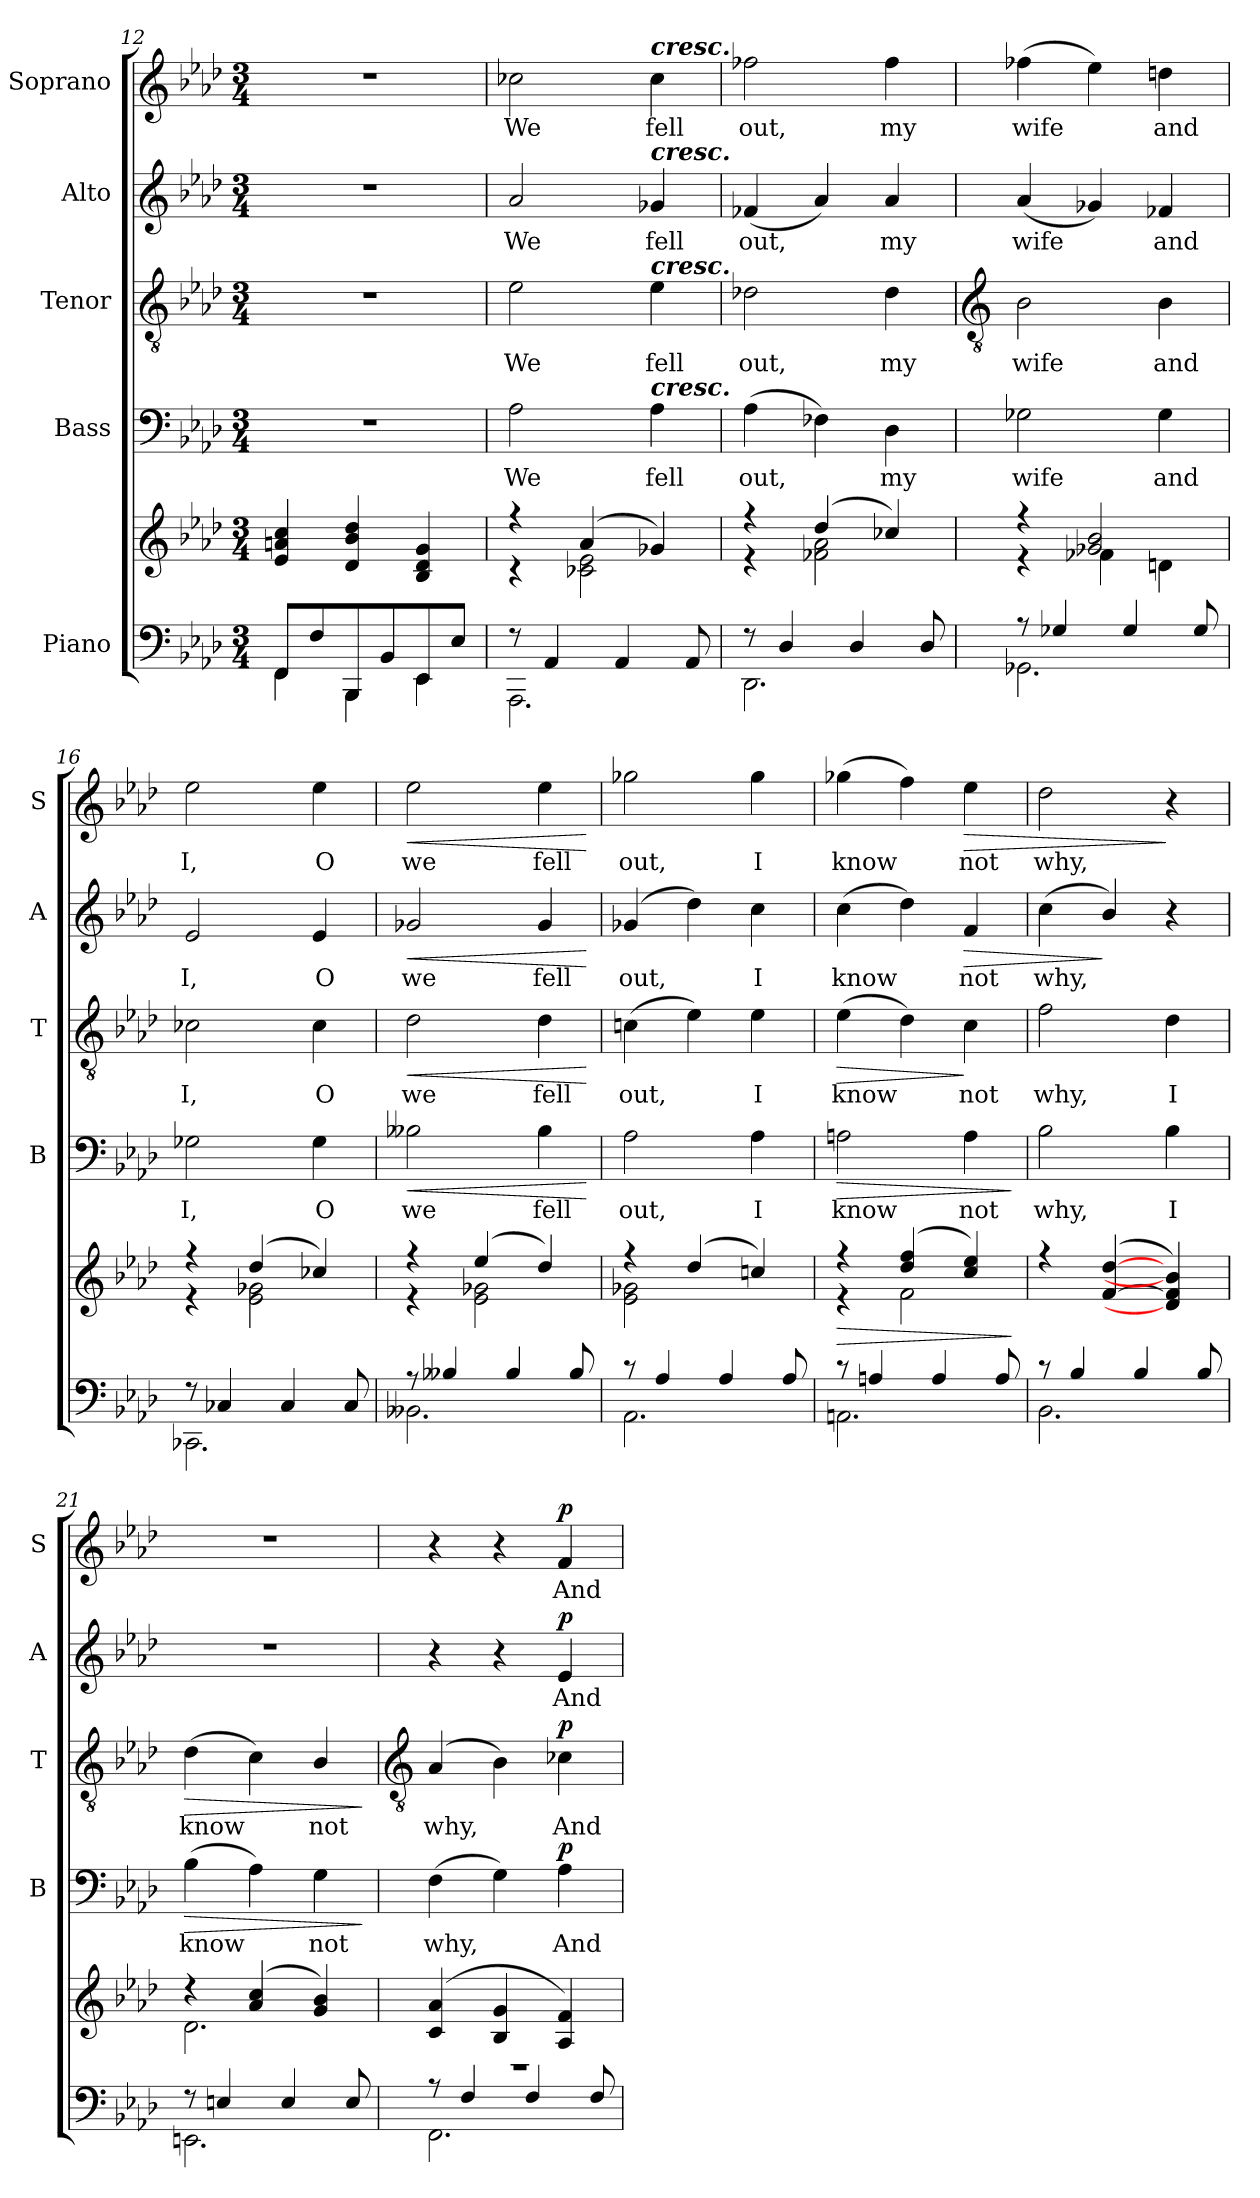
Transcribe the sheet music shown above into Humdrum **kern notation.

**kern	**kern	**dynam	**kern	**text	**dynam	**kern	**text	**dynam	**kern	**text	**dynam	**kern	**text	**dynam
*part5	*part5	*part5	*part4	*part4	*part4	*part3	*part3	*part3	*part2	*part2	*part2	*part1	*part1	*part1
*staff6	*staff5	*staff5/6	*staff4	*staff4	*staff4	*staff3	*staff3	*staff3	*staff2	*staff2	*staff2	*staff1	*staff1	*staff1
*I"Piano	*	*	*I"Bass	*	*	*I"Tenor	*	*	*I"Alto	*	*	*I"Soprano	*	*
*	*	*	*I'B	*	*	*I'T	*	*	*I'A	*	*	*I'S	*	*
*clefF4	*clefG2	*	*clefF4	*	*	*clefGv2	*	*	*clefG2	*	*	*clefG2	*	*
*k[b-e-a-d-]	*k[b-e-a-d-]	*	*k[b-e-a-d-]	*	*	*k[b-e-a-d-]	*	*	*k[b-e-a-d-]	*	*	*k[b-e-a-d-]	*	*
*A-:	*A-:	*	*A-:	*	*	*A-:	*	*	*A-:	*	*	*A-:	*	*
*M3/4	*M3/4	*	*M3/4	*	*	*M3/4	*	*	*M3/4	*	*	*M3/4	*	*
=12	=12	=12	=12	=12	=12	=12	=12	=12	=12	=12	=12	=12	=12	=12
*^	*^	*	*	*	*	*	*	*	*	*	*	*	*	*
!	!	!	!	!	!LO:N:vis=1	!	!	!LO:N:vis=1	!	!	!LO:N:vis=1	!	!	!LO:N:vis=1	!	!
8FF/L	4FF\	4e-/ 4an/ 4cc/	2.ryy	.	2.r	.	.	2.r	.	.	2.r	.	.	2.r	.	.
8F/	.	.	.	.	.	.	.	.	.	.	.	.	.	.	.	.
8BBB-/	4BBB-\	4d-/ 4b-/ 4dd-/	.	.	.	.	.	.	.	.	.	.	.	.	.	.
8BB-/	.	.	.	.	.	.	.	.	.	.	.	.	.	.	.	.
8EE-/	4EE-\	4B-/ 4d-/ 4g/	.	.	.	.	.	.	.	.	.	.	.	.	.	.
8E-/J	.	.	.	.	.	.	.	.	.	.	.	.	.	.	.	.
=13	=13	=13	=13	=13	=13	=13	=13	=13	=13	=13	=13	=13	=13	=13	=13	=13
!	!	!	!	!	!	!LO:LY:b	!	!	!LO:LY:b	!	!	!LO:LY:b	!	!	!LO:LY:b	!
8r	2.AAA-\	4r	4r	.	2A-	We	.	2e-	We	.	2a-	We	.	2cc-X	We	.
4AA-/	.	.	.	.	.	.	.	.	.	.	.	.	.	.	.	.
.	.	(>4a-/	2c-X\ 2e-\	.	.	.	.	.	.	.	.	.	.	.	.	.
4AA-/	.	.	.	.	.	.	.	.	.	.	.	.	.	.	.	.
!	!	!	!	!	!	!	!	!	!	!	!	!	!	!LO:TX:a:Bi:t=cresc.	!	!
!	!	!	!	!	!	!	!	!	!	!	!LO:TX:a:Bi:t=cresc.	!	!	!	!	!
!	!	!	!	!	!	!	!	!LO:TX:a:Bi:t=cresc.	!	!	!	!	!	!	!	!
!	!	!	!	!	!LO:TX:a:Bi:t=cresc.	!	!	!	!	!	!	!	!	!	!	!
!	!	!	!	!	!	!LO:LY:b	!	!	!LO:LY:b	!	!	!LO:LY:b	!	!	!LO:LY:b	!
.	.	4g-X/)	.	.	4A-	fell	.	4e-	fell	.	4g-X	fell	.	4cc-	fell	.
8AA-/	.	.	.	.	.	.	.	.	.	.	.	.	.	.	.	.
=14	=14	=14	=14	=14	=14	=14	=14	=14	=14	=14	=14	=14	=14	=14	=14	=14
!	!	!	!	!	!	!LO:LY:b	!	!	!LO:LY:b	!	!	!LO:LY:b	!	!	!LO:LY:b	!
8r	2.DD-\	4r	4r	.	(>4A-	out,	.	2d-X	out,	.	(<4f-X	out,	.	2ff-X	out,	.
4D-/	.	.	.	.	.	.	.	.	.	.	.	.	.	.	.	.
.	.	(>4dd-/	2f-X\ 2a-\	.	4F-X)	.	.	.	.	.	4a-)	.	.	.	.	.
4D-/	.	.	.	.	.	.	.	.	.	.	.	.	.	.	.	.
!	!	!	!	!	!	!LO:LY:b	!	!	!LO:LY:b	!	!	!LO:LY:b	!	!	!LO:LY:b	!
.	.	4cc-X/)	.	.	4D-	my	.	4d-	my	.	4a-	my	.	4ff-	my	.
8D-/	.	.	.	.	.	.	.	.	.	.	.	.	.	.	.	.
!!LO:LB:g=z
=15	=15	=15	=15	=15	=15	=15	=15	=15	=15	=15	=15	=15	=15	=15	=15	=15
*	*	*	*	*	*	*	*	*clefGv2	*	*	*	*	*	*	*	*
!	!	!	!	!	!	!LO:LY:b	!	!	!LO:LY:b	!	!	!LO:LY:b	!	!	!LO:LY:b	!
8r	2.GG-X\	4r	4r	.	2G-X	wife	.	2B-	wife	.	(<4a-	wife	.	(>4ff-X	wife	.
4G-X/	.	.	.	.	.	.	.	.	.	.	.	.	.	.	.	.
.	.	2g-X/ 2b-/	4f-X\	.	.	.	.	.	.	.	4g-X)	.	.	4ee-)	.	.
4G-/	.	.	.	.	.	.	.	.	.	.	.	.	.	.	.	.
!	!	!	!	!	!	!LO:LY:b	!	!	!LO:LY:b	!	!	!LO:LY:b	!	!	!LO:LY:b	!
.	.	.	4dn\	.	4G-	and	.	4B-	and	.	4f-X	and	.	4ddn	and	.
8G-/	.	.	.	.	.	.	.	.	.	.	.	.	.	.	.	.
=16	=16	=16	=16	=16	=16	=16	=16	=16	=16	=16	=16	=16	=16	=16	=16	=16
!	!	!	!	!	!	!LO:LY:b	!	!	!LO:LY:b	!	!	!LO:LY:b	!	!	!LO:LY:b	!
8r	2.CC-X\	4r	4r	.	2G-X	I,	.	2c-X	I,	.	2e-	I,	.	2ee-	I,	.
4C-X/	.	.	.	.	.	.	.	.	.	.	.	.	.	.	.	.
.	.	(>4dd-/	2e-\ 2g-X\	.	.	.	.	.	.	.	.	.	.	.	.	.
4C-/	.	.	.	.	.	.	.	.	.	.	.	.	.	.	.	.
!	!	!	!	!	!	!LO:LY:b	!	!	!LO:LY:b	!	!	!LO:LY:b	!	!	!LO:LY:b	!
.	.	4cc-X/)	.	.	4G-	O	.	4c-	O	.	4e-	O	.	4ee-	O	.
8C-/	.	.	.	.	.	.	.	.	.	.	.	.	.	.	.	.
=17	=17	=17	=17	=17	=17	=17	=17	=17	=17	=17	=17	=17	=17	=17	=17	=17
!	!	!	!	!	!	!LO:LY:b	!LO:HP:b	!	!LO:LY:b	!LO:HP:b	!	!LO:LY:b	!LO:HP:b	!	!LO:LY:b	!LO:HP:b
8r	2.BB--X\	4r	4r	.	2B--X	we	<	2d-	we	<	2g-X	we	<	2ee-	we	<
4B--X/	.	.	.	.	.	.	.	.	.	.	.	.	.	.	.	.
.	.	(>4ee-/	2e-\ 2g-X\	.	.	.	.	.	.	.	.	.	.	.	.	.
4B--/	.	.	.	.	.	.	.	.	.	.	.	.	.	.	.	.
!	!	!	!	!	!	!LO:LY:b	!	!	!LO:LY:b	!	!	!LO:LY:b	!	!	!LO:LY:b	!
.	.	4dd-/)	.	.	4B--	fell	.	4d-	fell	.	4g-	fell	.	4ee-	fell	.
8B--/	.	.	.	.	.	.	.	.	.	.	.	.	.	.	.	.
*v	*v	*	*	*	*	*	*	*	*	*	*	*	*	*	*	*
*	*v	*v	*	*	*	*	*	*	*	*	*	*	*	*	*
.	.	.	.	.	[	.	.	[	.	.	[	.	.	[
=18	=18	=18	=18	=18	=18	=18	=18	=18	=18	=18	=18	=18	=18	=18
*^	*^	*	*	*	*	*	*	*	*	*	*	*	*	*
!	!	!	!	!	!	!LO:LY:b	!	!	!LO:LY:b	!	!	!LO:LY:b	!	!	!LO:LY:b	!
8r	2.AA-\	4r	2e-\ 2g-X\	.	2A-	out,	.	(>4cn	out,	.	(4g-X	out,	.	2gg-X	out,	.
4A-/	.	.	.	.	.	.	.	.	.	.	.	.	.	.	.	.
.	.	(>4dd-/	.	.	.	.	.	4e-)	.	.	4dd-)	.	.	.	.	.
4A-/	.	.	.	.	.	.	.	.	.	.	.	.	.	.	.	.
!	!	!	!	!	!	!LO:LY:b	!	!	!LO:LY:b	!	!	!LO:LY:b	!	!	!LO:LY:b	!
.	.	4ccn/)	4ryy	.	4A-	I	.	4e-	I	.	4cc	I	.	4gg-	I	.
8A-/	.	.	.	.	.	.	.	.	.	.	.	.	.	.	.	.
=19	=19	=19	=19	=19	=19	=19	=19	=19	=19	=19	=19	=19	=19	=19	=19	=19
!	!	!	!	!LO:HP:b	!	!LO:LY:b	!LO:HP:b	!	!LO:LY:b	!LO:HP:b	!	!LO:LY:b	!	!	!LO:LY:b	!
8r	2.AAn\	4r	4r	>	2An	know	>	(>4e-	know	>	(>4cc	know	.	(>4gg-X	know	.
4An/	.	.	.	.	.	.	.	.	.	.	.	.	.	.	.	.
.	.	(>4dd-/ 4ff/	2f\	.	.	.	.	4d-)	.	.	4dd-)	.	.	4ff)	.	.
4A/	.	.	.	.	.	.	.	.	.	.	.	.	.	.	.	.
!	!	!	!	!	!	!LO:LY:b	!	!	!LO:LY:b	!	!	!LO:LY:b	!LO:HP:b	!	!LO:LY:b	!LO:HP:b
.	.	4cc/ 4ee-/)	.	.	4A	not	.	4c	not	]	4f	not	>	4ee-	not	>
8A/	.	.	.	.	.	.	.	.	.	.	.	.	.	.	.	.
*v	*v	*	*	*	*	*	*	*	*	*	*	*	*	*	*	*
*	*v	*v	*	*	*	*	*	*	*	*	*	*	*	*	*
.	.	]	.	.	]	.	.	.	.	.	.	.	.	.
=20	=20	=20	=20	=20	=20	=20	=20	=20	=20	=20	=20	=20	=20	=20
*^	*^	*	*	*	*	*	*	*	*	*	*	*	*	*
!	!	!	!	!	!	!LO:LY:b	!	!	!LO:LY:b	!	!	!LO:LY:b	!	!	!LO:LY:b	!
8r	2.BB-\	4r	2.ryy	.	2B-	why,	.	2f	why,	.	(<4cc	why,	.	2dd-	why,	.
4B-/	.	.	.	.	.	.	.	.	.	.	.	.	.	.	.	.
.	.	(>[4f/ [4dd-/	.	.	.	.	.	.	.	.	4b-/)	.	]	.	.	.
4B-/	.	.	.	.	.	.	.	.	.	.	.	.	.	.	.	.
!	!	!	!	!	!	!LO:LY:b	!	!	!LO:LY:b	!	!	!	!	!	!	!
.	.	4d-/] 4f/] 4b-/])	.	.	4B-	I	.	4d-	I	.	4r	.	.	4r	.	]
8B-/	.	.	.	.	.	.	.	.	.	.	.	.	.	.	.	.
=21	=21	=21	=21	=21	=21	=21	=21	=21	=21	=21	=21	=21	=21	=21	=21	=21
!	!	!	!	!	!	!LO:LY:b	!LO:HP:b	!	!LO:LY:b	!LO:HP:b	!LO:N:vis=1	!	!	!LO:N:vis=1	!	!
8r	2.EEn\	4r	2.d-\	.	(>4B-	know	>	(>4d-	know	>	2.r	.	.	2.r	.	.
4En/	.	.	.	.	.	.	.	.	.	.	.	.	.	.	.	.
.	.	(>4a-/ 4cc/	.	.	4A-)	.	.	4c)	.	.	.	.	.	.	.	.
4E/	.	.	.	.	.	.	.	.	.	.	.	.	.	.	.	.
!	!	!	!	!	!	!LO:LY:b	!	!	!LO:LY:b	!	!	!	!	!	!	!
.	.	4g/ 4b-/)	.	.	4G	not	.	4B-/	not	.	.	.	.	.	.	.
8E/	.	.	.	.	.	.	.	.	.	.	.	.	.	.	.	.
*v	*v	*	*	*	*	*	*	*	*	*	*	*	*	*	*	*
*	*v	*v	*	*	*	*	*	*	*	*	*	*	*	*	*
.	.	.	.	.	]	.	.	]	.	.	.	.	.	.
!!LO:LB:g=z
=22	=22	=22	=22	=22	=22	=22	=22	=22	=22	=22	=22	=22	=22	=22
*	*	*	*	*	*	*clefGv2	*	*	*	*	*	*	*	*
*^	*^	*	*	*	*	*	*	*	*	*	*	*	*	*
!	!	!	!LO:N:vis=1	!	!	!LO:LY:b	!	!	!LO:LY:b	!	!	!	!	!	!	!
8r	2.FF\	(>4c/ 4a-/	2.r	.	(>4F	why,	.	(<4A-	why,	.	4r	.	.	4r	.	.
4F/	.	.	.	.	.	.	.	.	.	.	.	.	.	.	.	.
.	.	4B-/ 4g/	.	.	4G)	.	.	4B-)	.	.	4r	.	.	4r	.	.
4F/	.	.	.	.	.	.	.	.	.	.	.	.	.	.	.	.
!	!	!	!	!	!	!LO:LY:b	!LO:DY:b	!	!LO:LY:b	!LO:DY:b	!	!LO:LY:b	!LO:DY:b	!	!LO:LY:b	!LO:DY:b
.	.	4A-/ 4f/)	.	.	4A-	And	p	4c-X	And	p	4e-	And	p	4f	And	p
8F/	.	.	.	.	.	.	.	.	.	.	.	.	.	.	.	.
*v	*v	*	*	*	*	*	*	*	*	*	*	*	*	*	*	*
*	*v	*v	*	*	*	*	*	*	*	*	*	*	*	*	*
=	=	=	=	=	=	=	=	=	=	=	=	=	=	=
*-	*-	*-	*-	*-	*-	*-	*-	*-	*-	*-	*-	*-	*-	*-
